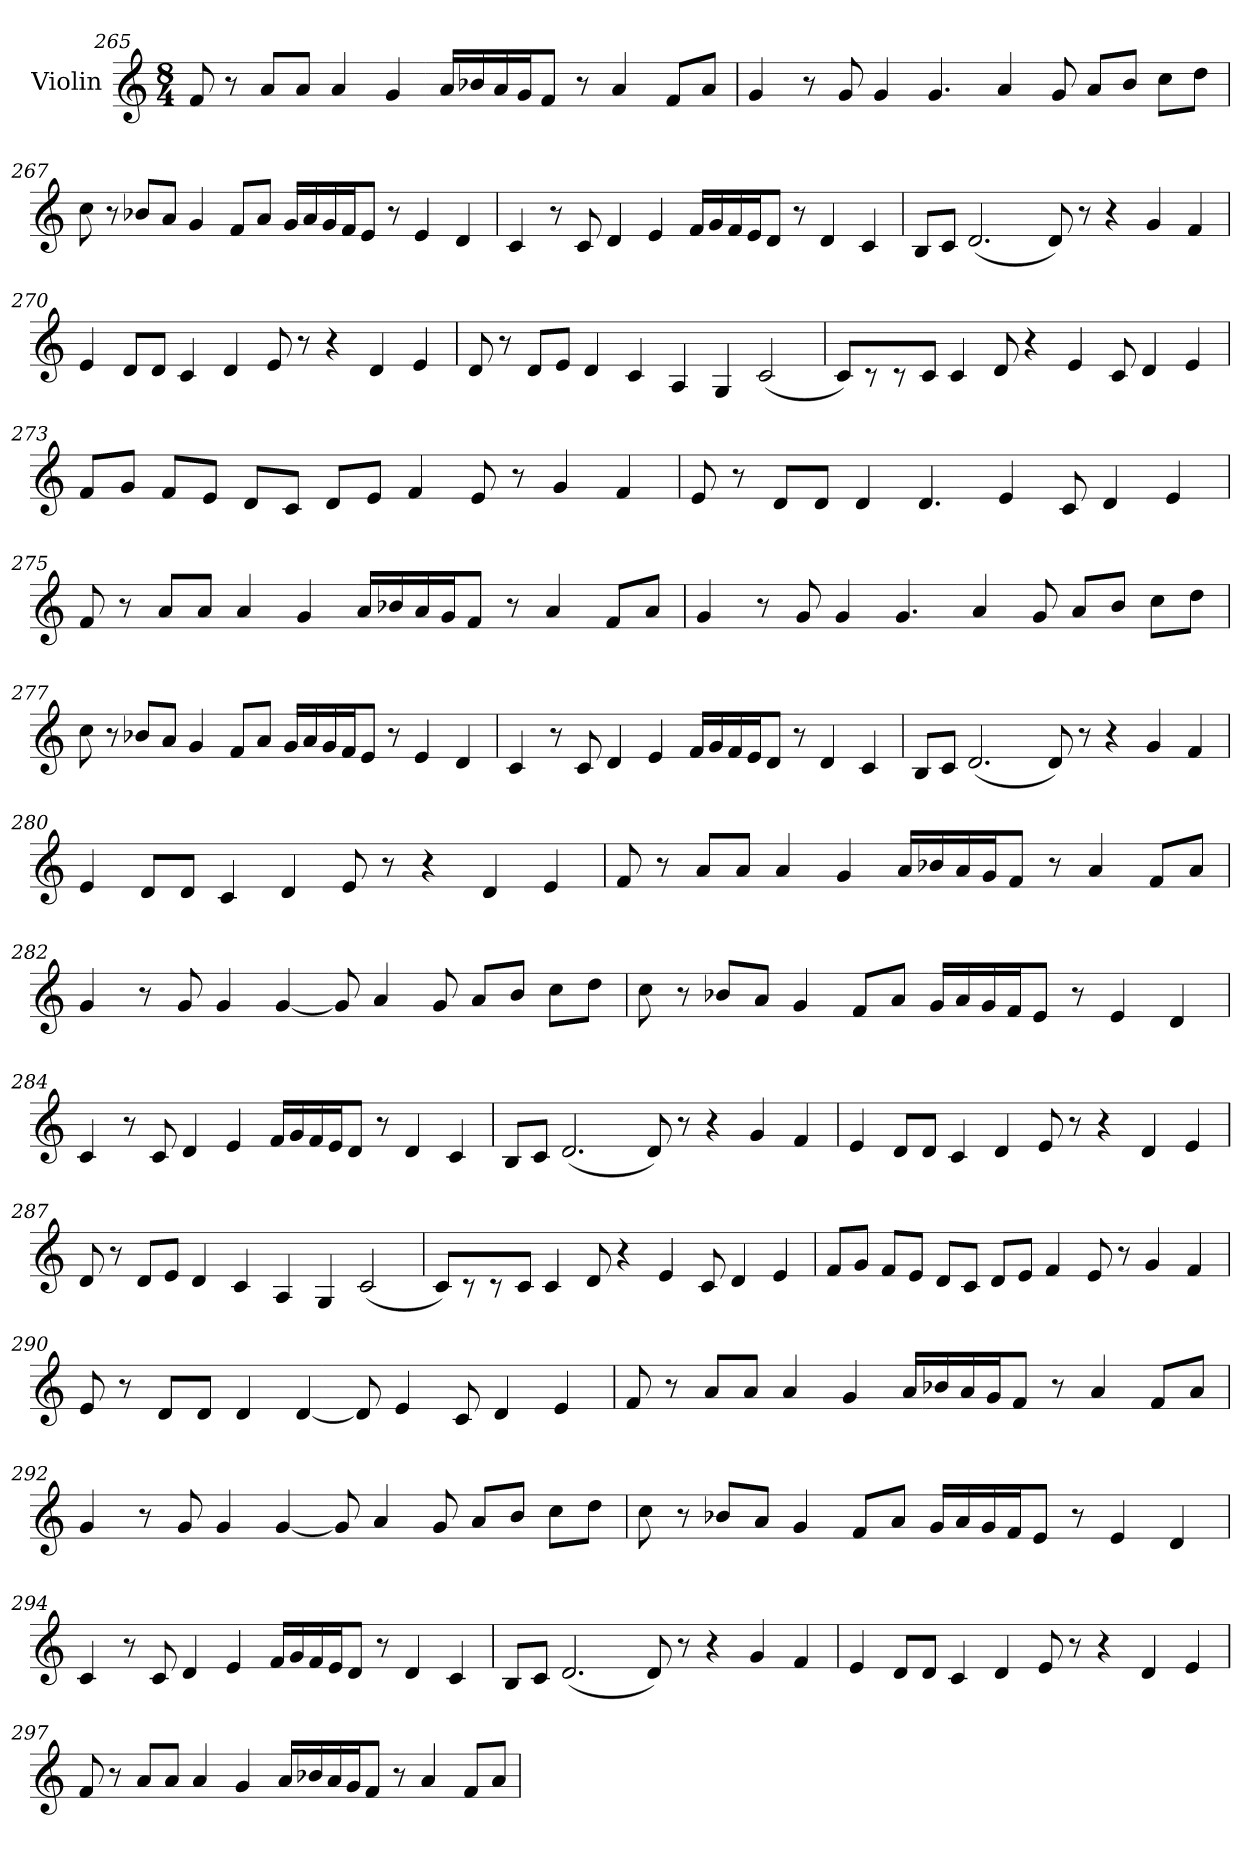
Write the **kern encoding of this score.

**kern
*part1
*staff1
*I"Violin
*clefG2
*k[]
*M8/4
=265
8f/
8r
8a/L
8a/J
4a/
4g/
16a/LL
16b-X/
16a/
16g/J
8f/J
8r
4a/
8f/L
8a/J
!!LO:LB:g=z
=266
4g/
8r
8g/
4g/
4.g/
4a/
8g/
8a/L
8b/J
8cc\L
8dd\J
=267
8cc\
8r
8b-X/L
8a/J
4g/
8f/L
8a/J
16g/LL
16a/
16g/
16f/J
8e/J
8r
4e/
4d/
!!LO:LB:g=z
=268
4c/
8r
8c/
4d/
4e/
16f/LL
16g/
16f/
16e/J
8d/J
8r
4d/
4c/
=269
8B/L
8c/J
(<2.d/
8d/)
8r
4r
4g/
4f/
!!LO:PB:g=z
=270
4e/
8d/L
8d/J
4c/
4d/
8e/
8r
4r
4d/
4e/
=271
8d/
8r
8d/L
8e/J
4d/
4c/
4A/
4G/
(<2c/
!!LO:LB:g=z
=272
8c/L)
8r
8r
8c/J
4c/
8d/
4r
4e/
8c/
4d/
4e/
=273
8f/L
8g/J
8f/L
8e/J
8d/L
8c/J
8d/L
8e/J
4f/
8e/
8r
4g/
4f/
!!LO:LB:g=z
=274
8e/
8r
8d/L
8d/J
4d/
4.d/
4e/
8c/
4d/
4e/
=275
8f/
8r
8a/L
8a/J
4a/
4g/
16a/LL
16b-X/
16a/
16g/J
8f/J
8r
4a/
8f/L
8a/J
!!LO:LB:g=z
=276
4g/
8r
8g/
4g/
4.g/
4a/
8g/
8a/L
8b/J
8cc\L
8dd\J
=277
8cc\
8r
8b-X/L
8a/J
4g/
8f/L
8a/J
16g/LL
16a/
16g/
16f/J
8e/J
8r
4e/
4d/
!!LO:LB:g=z
=278
4c/
8r
8c/
4d/
4e/
16f/LL
16g/
16f/
16e/J
8d/J
8r
4d/
4c/
=279
8B/L
8c/J
(<2.d/
8d/)
8r
4r
4g/
4f/
!!LO:LB:g=z
=280
4e/
8d/L
8d/J
4c/
4d/
8e/
8r
4r
4d/
4e/
=281
8f/
8r
8a/L
8a/J
4a/
4g/
16a/LL
16b-X/
16a/
16g/J
8f/J
8r
4a/
8f/L
8a/J
!!LO:LB:g=z
=282
4g/
8r
8g/
4g/
[4g/
8g/]
4a/
8g/
8a/L
8b/J
8cc\L
8dd\J
=283
8cc\
8r
8b-X/L
8a/J
4g/
8f/L
8a/J
16g/LL
16a/
16g/
16f/J
8e/J
8r
4e/
4d/
!!LO:LB:g=z
=284
4c/
8r
8c/
4d/
4e/
16f/LL
16g/
16f/
16e/J
8d/J
8r
4d/
4c/
=285
8B/L
8c/J
(<2.d/
8d/)
8r
4r
4g/
4f/
!!LO:PB:g=z
=286
4e/
8d/L
8d/J
4c/
4d/
8e/
8r
4r
4d/
4e/
=287
8d/
8r
8d/L
8e/J
4d/
4c/
4A/
4G/
(<2c/
!!LO:LB:g=z
=288
8c/L)
8r
8r
8c/J
4c/
8d/
4r
4e/
8c/
4d/
4e/
=289
8f/L
8g/J
8f/L
8e/J
8d/L
8c/J
8d/L
8e/J
4f/
8e/
8r
4g/
4f/
!!LO:LB:g=z
=290
8e/
8r
8d/L
8d/J
4d/
[4d/
8d/]
4e/
8c/
4d/
4e/
=291
8f/
8r
8a/L
8a/J
4a/
4g/
16a/LL
16b-X/
16a/
16g/J
8f/J
8r
4a/
8f/L
8a/J
!!LO:LB:g=z
=292
4g/
8r
8g/
4g/
[4g/
8g/]
4a/
8g/
8a/L
8b/J
8cc\L
8dd\J
=293
8cc\
8r
8b-X/L
8a/J
4g/
8f/L
8a/J
16g/LL
16a/
16g/
16f/J
8e/J
8r
4e/
4d/
!!LO:LB:g=z
=294
4c/
8r
8c/
4d/
4e/
16f/LL
16g/
16f/
16e/J
8d/J
8r
4d/
4c/
=295
8B/L
8c/J
(<2.d/
8d/)
8r
4r
4g/
4f/
!!LO:LB:g=z
=296
4e/
8d/L
8d/J
4c/
4d/
8e/
8r
4r
4d/
4e/
=297
8f/
8r
8a/L
8a/J
4a/
4g/
16a/LL
16b-X/
16a/
16g/J
8f/J
8r
4a/
8f/L
8a/J
=
*-
